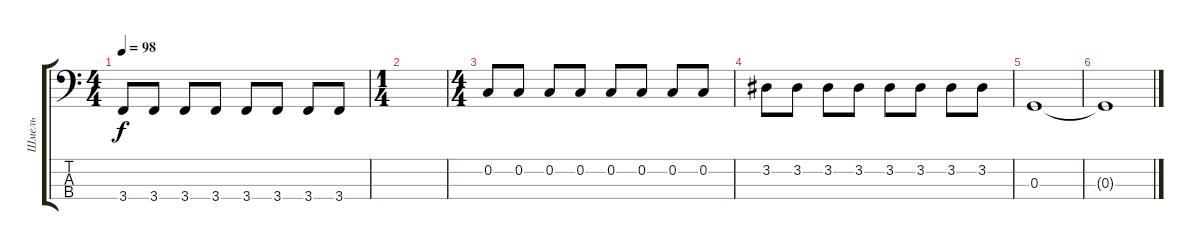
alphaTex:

\track ("Шмель" "Шмель") {instrument electricbassfinger}
\staff {score tabs}
\tuning (F2 C2 G1 D1) {hide}
\ts (4 4)
\tempo 98
\clef f4
\ks c
3.4.8{dy f} 3.4.8 3.4.8 3.4.8 3.4.8 3.4.8 3.4.8 3.4.8 |
\ts (1 4)
|
\ts (4 4)
0.2.8 0.2.8 0.2.8 0.2.8 0.2.8 0.2.8 0.2.8 0.2.8 |
3.2.8 3.2.8 3.2.8 3.2.8 3.2.8 3.2.8 3.2.8 3.2.8 |
0.3.1{volume 2} |
0.3{t}.1
